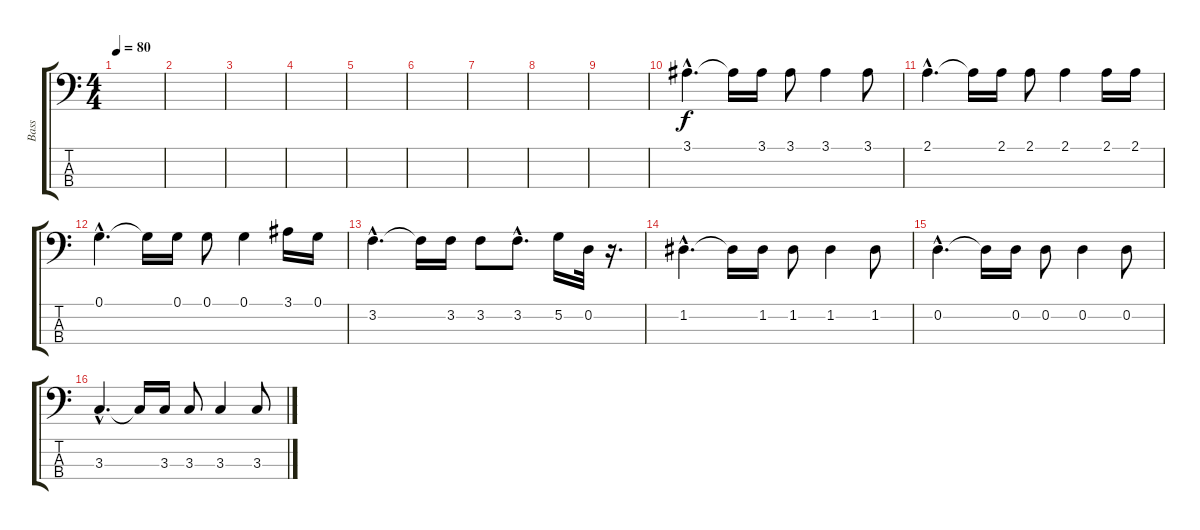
\track ("Bass" "Bass") {instrument electricbasspick}
\staff {score tabs}
\tuning (G2 D2 A1 E1) {hide}
\ts (4 4)
\tempo 80
\clef f4
\ks c
|
|
|
|
|
|
|
|
|
3.1{hac}.4{d} 3.1{t}.16 3.1.16 3.1.8 3.1.4 3.1.8 |
2.1{hac}.4{d} 2.1{t}.16 2.1.16 2.1.8 2.1.4 2.1.16 2.1.16 |
0.1{hac}.4{d} 0.1{t}.16 0.1.16 0.1.8 0.1.4 3.1.16 0.1.16 |
3.2{hac}.4{d} 3.2{t}.16 3.2.16 3.2.8 3.2{hac}.8{d} 5.2.16 0.2.32 r.16{d} |
1.2{hac}.4{d} 1.2{t}.16 1.2.16 1.2.8 1.2.4 1.2.8 |
0.2{hac}.4{d} 0.2{t}.16 0.2.16 0.2.8 0.2.4 0.2.8 |
3.3{hac}.4{d} 3.3{t}.16 3.3.16 3.3.8 3.3.4 3.3.8
